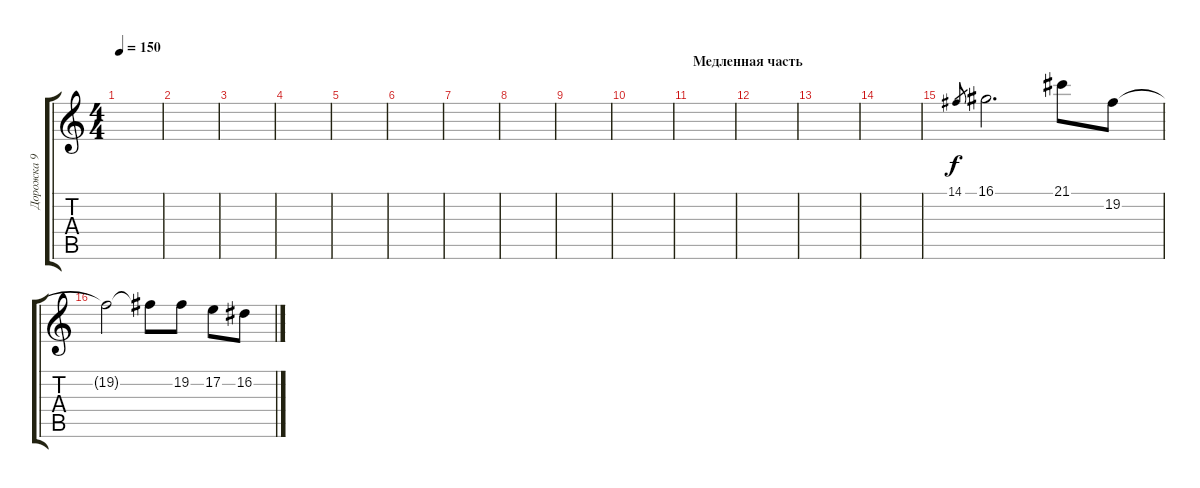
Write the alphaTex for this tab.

\track ("Дорожка 9" "Дорожка 9") {instrument panflute}
\staff {score tabs}
\tuning (E4 B3 G3 D3 A2 E2) {hide}
\ts (4 4)
\tempo 150
\clef g2
\ks c
|
|
|
|
|
|
|
|
|
|
\section ("" "Медленная часть")
|
|
|
|
14.1.8{gr} 16.1.2{d} 21.1.8 19.2.8 |
19.2{t}.2 19.2{t}.8 19.2.8 17.2.8 16.2.8
